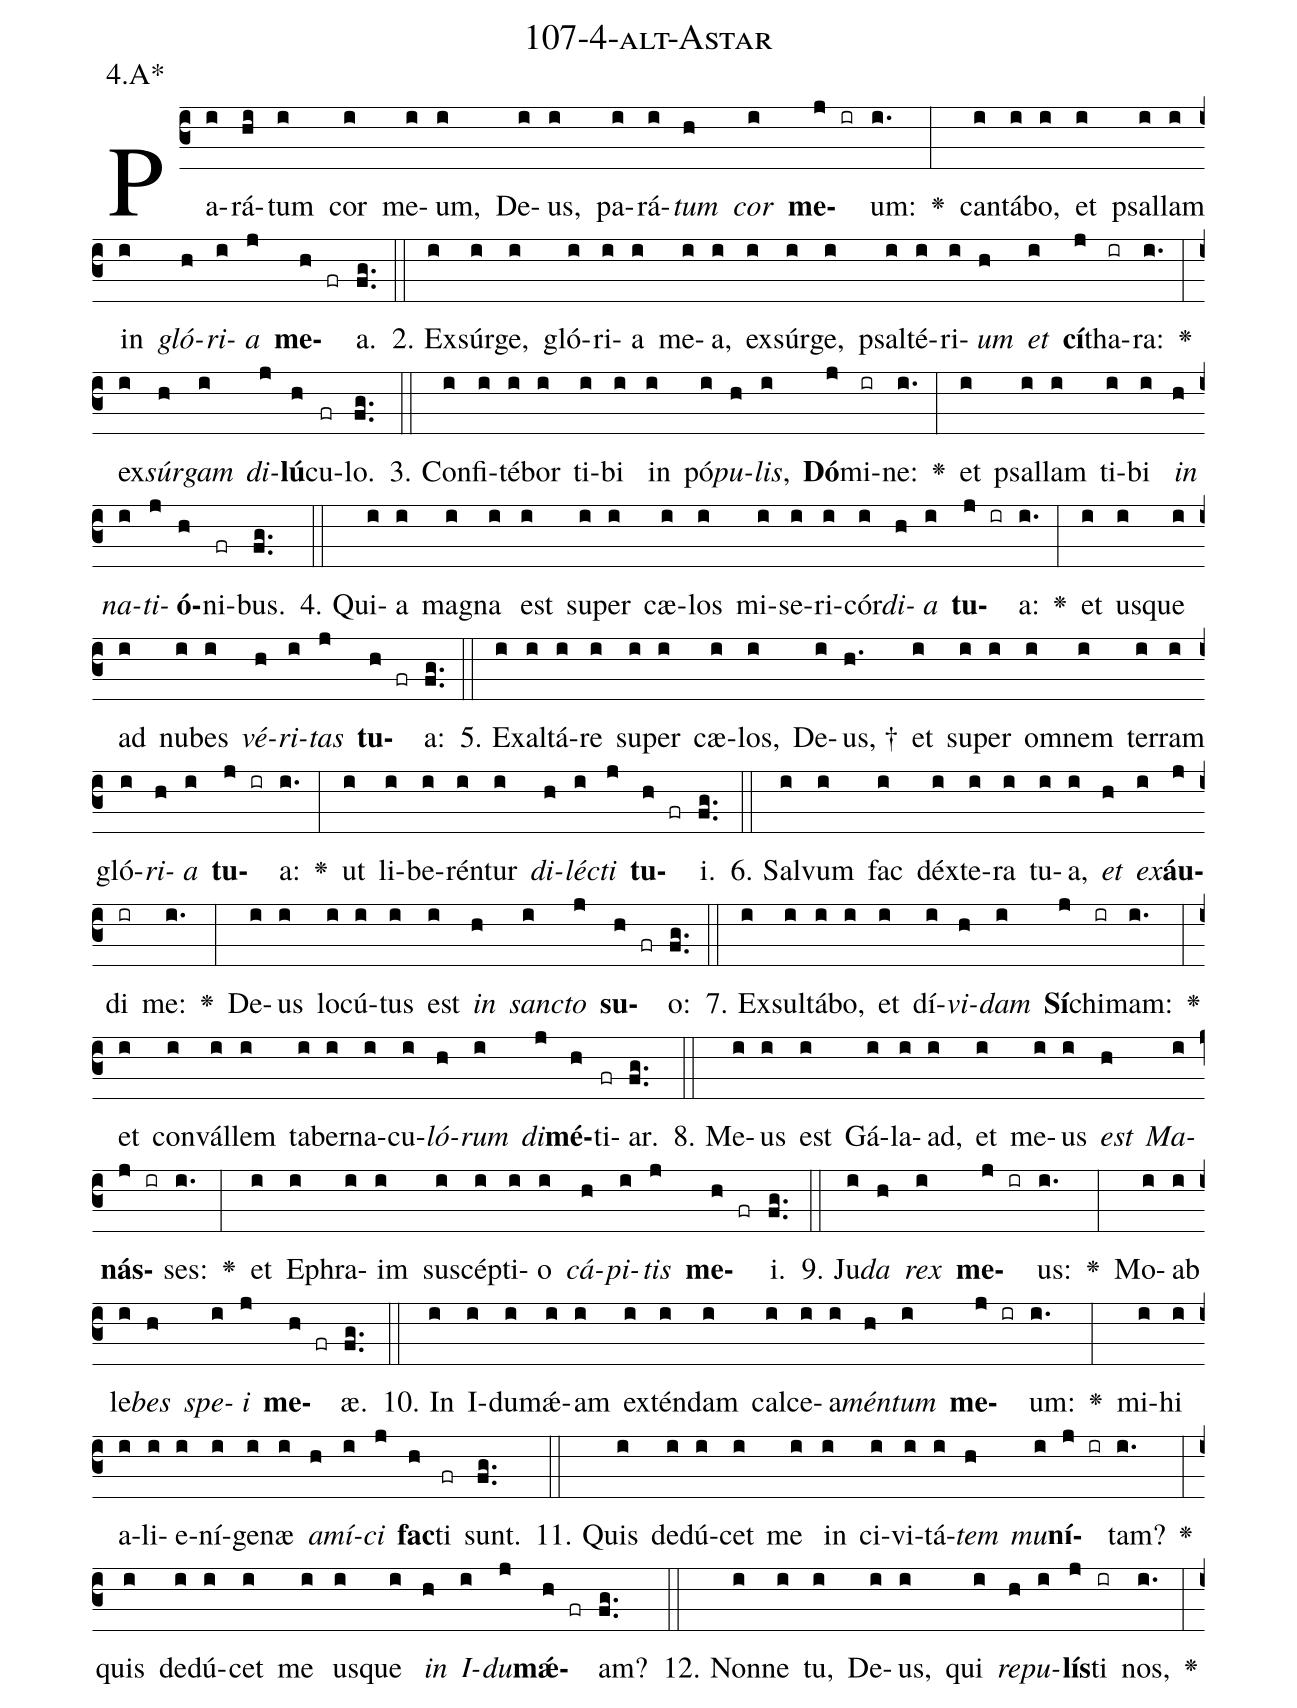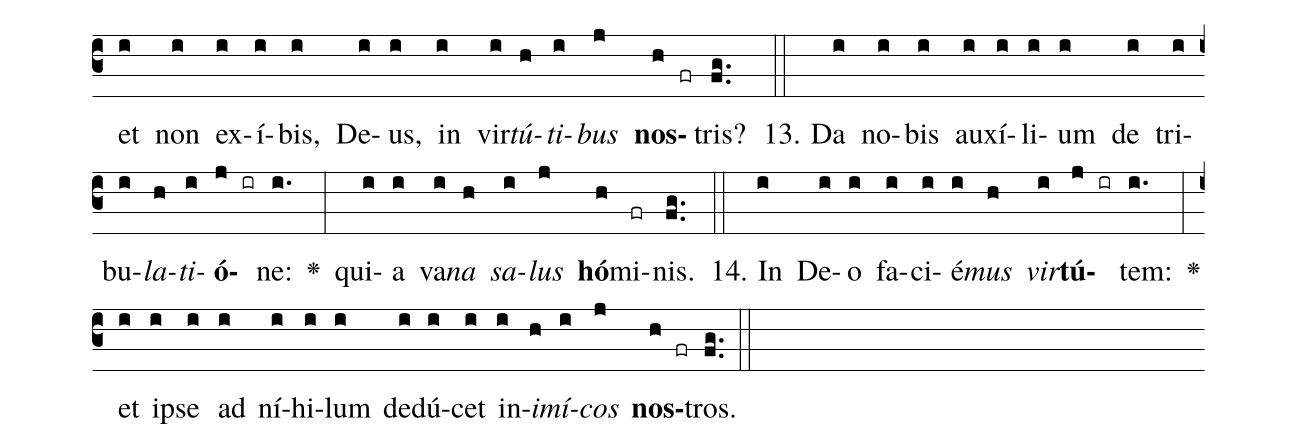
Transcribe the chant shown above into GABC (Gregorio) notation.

name: 107-4-alt-Astar;
annotation: 4.A*;
%%
(c3)Pa(i)rá(hi)tum(i) cor(i) me(i)um,(i) De(i)us,(i) pa(i)rá(i)<i>tum</i>(h) <i>cor</i>(i) <b>me</b>(j ir)um:(i.) <v>\greheightstar</v>(:) can(i)tá(i)bo,(i) et(i) psal(i)lam(i) in(i) <i>gló</i>(h)<i>ri</i>(i)<i>a</i>(j) <b>me</b>(h fr)a.(fg..) (::)
2. Ex(i)súr(i)ge,(i) gló(i)ri(i)a(i) me(i)a,(i) ex(i)súr(i)ge,(i) psal(i)té(i)ri(i)<i>um</i>(h) <i>et</i>(i) <b>cí</b>(j)tha(ir)ra:(i.) <v>\greheightstar</v>(:) ex(i)<i>súr</i>(h)<i>gam</i>(i) <i>di</i>(j)<b>lú</b>(h)cu(fr)lo.(fg..) (::)
3. Con(i)fi(i)té(i)bor(i) ti(i)bi(i) in(i) pó(i)<i>pu</i>(h)<i>lis</i>,(i) <b>Dó</b>(j)mi(ir)ne:(i.) <v>\greheightstar</v>(:) et(i) psal(i)lam(i) ti(i)bi(i) <i>in</i>(h) <i>na</i>(i)<i>ti</i>(j)<b>ó</b>(h)ni(fr)bus.(fg..) (::)
4. Qui(i)a(i) ma(i)gna(i) est(i) su(i)per(i) cæ(i)los(i) mi(i)se(i)ri(i)cór(i)<i>di</i>(h)<i>a</i>(i) <b>tu</b>(j ir)a:(i.) <v>\greheightstar</v>(:) et(i) us(i)que(i) ad(i) nu(i)bes(i) <i>vé</i>(h)<i>ri</i>(i)<i>tas</i>(j) <b>tu</b>(h fr)a:(fg..) (::)
5. Ex(i)al(i)tá(i)re(i) su(i)per(i) cæ(i)los,(i) De(i)us, †(h.) et(i) su(i)per(i) om(i)nem(i) ter(i)ram(i) gló(i)<i>ri</i>(h)<i>a</i>(i) <b>tu</b>(j ir)a:(i.) <v>\greheightstar</v>(:) ut(i) li(i)be(i)rén(i)tur(i) <i>di</i>(h)<i>léc</i>(i)<i>ti</i>(j) <b>tu</b>(h fr)i.(fg..) (::)
6. Sal(i)vum(i) fac(i) déx(i)te(i)ra(i) tu(i)a,(i) <i>et</i>(h) <i>ex</i>(i)<b>áu</b>(j)di(ir) me:(i.) <v>\greheightstar</v>(:) De(i)us(i) lo(i)cú(i)tus(i) est(i) <i>in</i>(h) <i>sanc</i>(i)<i>to</i>(j) <b>su</b>(h fr)o:(fg..) (::)
7. Ex(i)sul(i)tá(i)bo,(i) et(i) dí(i)<i>vi</i>(h)<i>dam</i>(i) <b>Sí</b>(j)chi(ir)mam:(i.) <v>\greheightstar</v>(:) et(i) con(i)vál(i)lem(i) ta(i)ber(i)na(i)cu(i)<i>ló</i>(h)<i>rum</i>(i) <i>di</i>(j)<b>mé</b>(h)ti(fr)ar.(fg..) (::)
8. Me(i)us(i) est(i) Gá(i)la(i)ad,(i) et(i) me(i)us(i) <i>est</i>(h) <i>Ma</i>(i)<b>nás</b>(j ir)ses:(i.) <v>\greheightstar</v>(:) et(i) E(i)phra(i)im(i) su(i)scép(i)ti(i)o(i) <i>cá</i>(h)<i>pi</i>(i)<i>tis</i>(j) <b>me</b>(h fr)i.(fg..) (::)
9. Ju(i)<i>da</i>(h) <i>rex</i>(i) <b>me</b>(j ir)us:(i.) <v>\greheightstar</v>(:) Mo(i)ab(i) le(i)<i>bes</i>(h) <i>spe</i>(i)<i>i</i>(j) <b>me</b>(h fr)æ.(fg..) (::)
10. In(i) I(i)du(i)mǽ(i)am(i) ex(i)tén(i)dam(i) cal(i)ce(i)a(i)<i>mén</i>(h)<i>tum</i>(i) <b>me</b>(j ir)um:(i.) <v>\greheightstar</v>(:) mi(i)hi(i) a(i)li(i)e(i)ní(i)ge(i)næ(i) <i>a</i>(h)<i>mí</i>(i)<i>ci</i>(j) <b>fac</b>(h)ti(fr) sunt.(fg..) (::)
11. Quis(i) de(i)dú(i)cet(i) me(i) in(i) ci(i)vi(i)tá(i)<i>tem</i>(h) <i>mu</i>(i)<b>ní</b>(j ir)tam?(i.) <v>\greheightstar</v>(:) quis(i) de(i)dú(i)cet(i) me(i) us(i)que(i) <i>in</i>(h) <i>I</i>(i)<i>du</i>(j)<b>mǽ</b>(h fr)am?(fg..) (::)
12. Non(i)ne(i) tu,(i) De(i)us,(i) qui(i) <i>re</i>(h)<i>pu</i>(i)<b>lís</b>(j)ti(ir) nos,(i.) <v>\greheightstar</v>(:) et(i) non(i) ex(i)í(i)bis,(i) De(i)us,(i) in(i) vir(i)<i>tú</i>(h)<i>ti</i>(i)<i>bus</i>(j) <b>nos</b>(h fr)tris?(fg..) (::)
13. Da(i) no(i)bis(i) au(i)xí(i)li(i)um(i) de(i) tri(i)bu(i)<i>la</i>(h)<i>ti</i>(i)<b>ó</b>(j ir)ne:(i.) <v>\greheightstar</v>(:) qui(i)a(i) va(i)<i>na</i>(h) <i>sa</i>(i)<i>lus</i>(j) <b>hó</b>(h)mi(fr)nis.(fg..) (::)
14. In(i) De(i)o(i) fa(i)ci(i)é(i)<i>mus</i>(h) <i>vir</i>(i)<b>tú</b>(j ir)tem:(i.) <v>\greheightstar</v>(:) et(i) ip(i)se(i) ad(i) ní(i)hi(i)lum(i) de(i)dú(i)cet(i) in(i)<i>i</i>(h)<i>mí</i>(i)<i>cos</i>(j) <b>nos</b>(h fr)tros.(fg..) (::)
